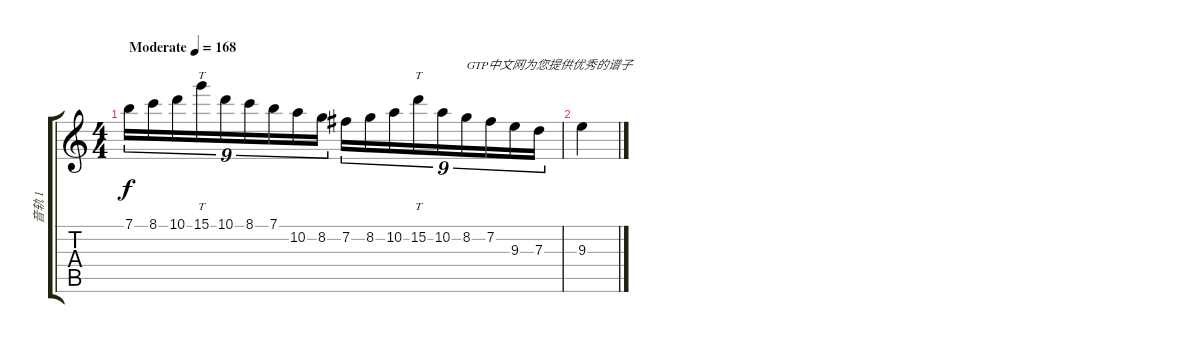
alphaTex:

\track ("音轨 1" "音轨 1") {instrument overdrivenguitar}
\staff {score tabs}
\tuning (E4 B3 G3 D3 A2 E2) {hide}
\ts (4 4)
\tempo (168 "Moderate")
\clef g2
\ks c
7.1.16{tu (9 8) dy f instrument overdrivenguitar} 8.1.16{tu (9 8)} 10.1.16{tu (9 8)} 15.1.16{tt tu (9 8)} 10.1.16{tu (9 8)} 8.1.16{tu (9 8)} 7.1.16{tu (9 8)} 10.2.16{tu (9 8)} 8.2.16{tu (9 8)} 7.2.16{tu (9 8)} 8.2.16{tu (9 8)} 10.2.16{tu (9 8)} 15.2.16{tt tu (9 8)} 10.2.16{tu (9 8)} 8.2.16{tu (9 8) txt "GTP中文网为您提供优秀的谱子"} 7.2.16{tu (9 8)} 9.3.16{tu (9 8)} 7.3.16{tu (9 8)} |
9.3.4
